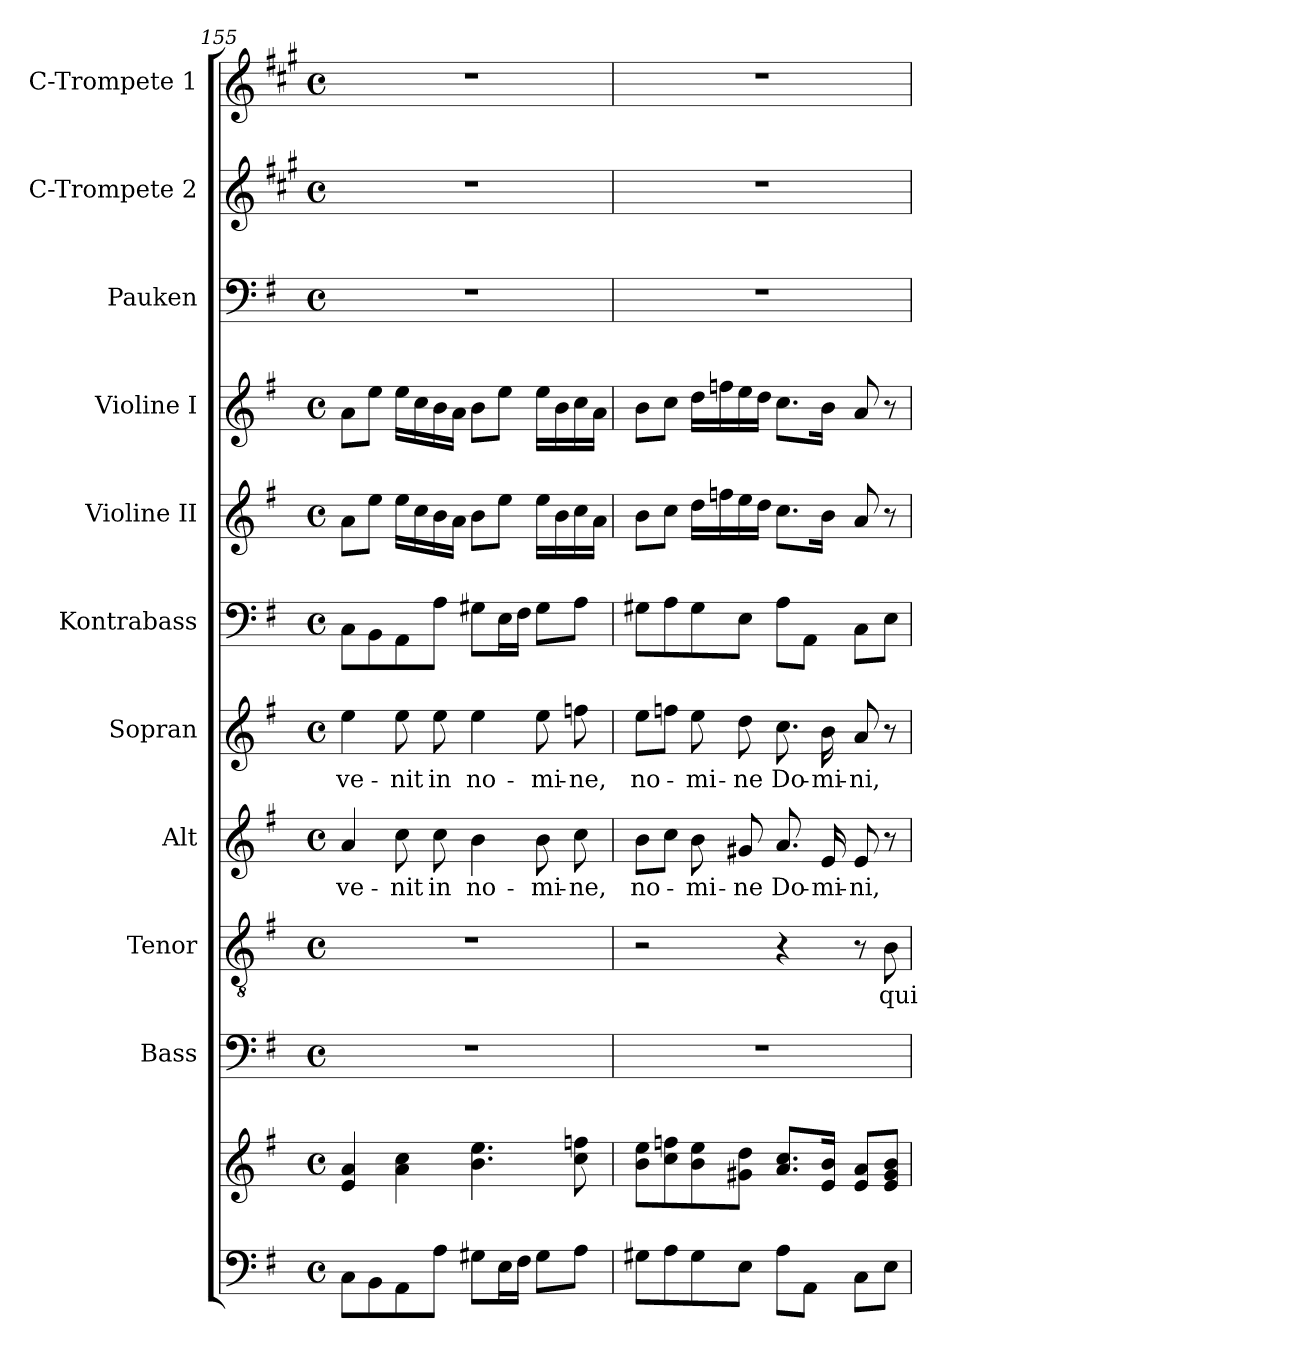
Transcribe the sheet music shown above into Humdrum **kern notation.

**kern	**kern	**kern	**kern	**text	**kern	**text	**kern	**text	**kern	**kern	**kern	**kern	**kern	**kern
*part11	*part11	*part10	*part9	*part9	*part8	*part8	*part7	*part7	*part6	*part5	*part4	*part3	*part2	*part1
*staff12	*staff11	*staff10	*staff9	*staff9	*staff8	*staff8	*staff7	*staff7	*staff6	*staff5	*staff4	*staff3	*staff2	*staff1
*	*	*I"Bass	*I"Tenor	*	*I"Alt	*	*I"Sopran	*	*I"Kontrabass	*I"Violine II	*I"Violine I	*I"Pauken	*I"C-Trompete 2	*I"C-Trompete 1
*	*	*I'B.	*I'T.	*	*I'A.	*	*I'S.	*	*I'Kb.	*I'Vl. II	*I'Vl. I	*I'Pk.	*I'C Trp. 2	*I'C Trp. 1
*clefF4	*clefG2	*clefF4	*clefGv2	*	*clefG2	*	*clefG2	*	*clefF4	*clefG2	*clefG2	*clefF4	*clefG2	*clefG2
*	*	*	*	*	*	*	*	*	*ITrd7c12	*	*	*	*ITrd1c2	*ITrd1c2
*k[f#]	*k[f#]	*k[f#]	*k[f#]	*	*k[f#]	*	*k[f#]	*	*k[f#]	*k[f#]	*k[f#]	*k[f#]	*k[f#]	*k[f#]
*G:	*G:	*G:	*G:	*	*G:	*	*G:	*	*G:	*G:	*G:	*G:	*G:	*G:
*M4/4	*M4/4	*M4/4	*M4/4	*	*M4/4	*	*M4/4	*	*M4/4	*M4/4	*M4/4	*M4/4	*M4/4	*M4/4
*met(c)	*met(c)	*met(c)	*met(c)	*	*met(c)	*	*met(c)	*	*met(c)	*met(c)	*met(c)	*met(c)	*met(c)	*met(c)
=155	=155	=155	=155	=155	=155	=155	=155	=155	=155	=155	=155	=155	=155	=155
!	!	!	!	!	!	!LO:LY:b	!	!LO:LY:b	!	!	!	!	!	!
8C\L	4e/ 4a/	1r	1r	.	4a/	ve-	4ee\	ve-	8CC\L	8a\L	8a\L	1r	1r	1r
8BB\	.	.	.	.	.	.	.	.	8BBB\	8ee\J	8ee\J	.	.	.
!	!	!	!	!	!	!LO:LY:b	!	!LO:LY:b	!	!	!	!	!	!
8AA\	4a\ 4cc\	.	.	.	8cc\	-nit	8ee\	-nit	8AAA\	16ee\LL	16ee\LL	.	.	.
.	.	.	.	.	.	.	.	.	.	16cc\	16cc\	.	.	.
!	!	!	!	!	!	!LO:LY:b	!	!LO:LY:b	!	!	!	!	!	!
8A\J	.	.	.	.	8cc\	in	8ee\	in	8AA\J	16b\	16b\	.	.	.
.	.	.	.	.	.	.	.	.	.	16a\JJ	16a\JJ	.	.	.
!	!	!	!	!	!	!LO:LY:b	!	!LO:LY:b	!	!	!	!	!	!
8G#X\L	4.b\ 4.ee\	.	.	.	4b\	no-	4ee\	no-	8GG#X\L	8b\L	8b\L	.	.	.
16E\L	.	.	.	.	.	.	.	.	16EE\L	8ee\J	8ee\J	.	.	.
16F#\JJ	.	.	.	.	.	.	.	.	16FF#\JJ	.	.	.	.	.
!	!	!	!	!	!	!LO:LY:b	!	!LO:LY:b	!	!	!	!	!	!
8G#\L	.	.	.	.	8b\	-mi-	8ee\	-mi-	8GG#\L	16ee\LL	16ee\LL	.	.	.
.	.	.	.	.	.	.	.	.	.	16b\	16b\	.	.	.
!	!	!	!	!	!	!LO:LY:b	!	!LO:LY:b	!	!	!	!	!	!
8A\J	8cc\ 8ffn\	.	.	.	8cc\	-ne,	8ffn\	-ne,	8AA\J	16cc\	16cc\	.	.	.
.	.	.	.	.	.	.	.	.	.	16a\JJ	16a\JJ	.	.	.
=156	=156	=156	=156	=156	=156	=156	=156	=156	=156	=156	=156	=156	=156	=156
!	!	!	!	!	!	!LO:LY:b	!	!LO:LY:b	!	!	!	!	!	!
8G#X\L	8b\ 8ee\L	1r	2r	.	8b\L	no-	8ee\L	no-	8GG#X\L	8b\L	8b\L	1r	1r	1r
8A\	8cc\ 8ffn\	.	.	.	8cc\J	.	8ffn\J	.	8AA\	8cc\J	8cc\J	.	.	.
!	!	!	!	!	!	!LO:LY:b	!	!LO:LY:b	!	!	!	!	!	!
8G#\	8b\ 8ee\	.	.	.	8b\	-mi-	8ee\	-mi-	8GG#\	16dd\LL	16dd\LL	.	.	.
.	.	.	.	.	.	.	.	.	.	16ffn\	16ffn\	.	.	.
!	!	!	!	!	!	!LO:LY:b	!	!LO:LY:b	!	!	!	!	!	!
8E\J	8g#X\ 8dd\J	.	.	.	8g#X/	-ne	8dd\	-ne	8EE\J	16ee\	16ee\	.	.	.
.	.	.	.	.	.	.	.	.	.	16dd\JJ	16dd\JJ	.	.	.
!	!	!	!	!	!	!LO:LY:b	!	!LO:LY:b	!	!	!	!	!	!
8A\L	8.a/ 8.cc/L	.	4r	.	8.a/	Do-	8.cc\	Do-	8AA\L	8.cc\L	8.cc\L	.	.	.
8AA\J	.	.	.	.	.	.	.	.	8AAA\J	.	.	.	.	.
!	!	!	!	!	!	!LO:LY:b	!	!LO:LY:b	!	!	!	!	!	!
.	16e/ 16b/Jk	.	.	.	16e/	-mi-	16b\	-mi-	.	16b\Jk	16b\Jk	.	.	.
!	!	!	!	!	!	!LO:LY:b	!	!LO:LY:b	!	!	!	!	!	!
8C\L	8e/ 8a/L	.	8r	.	8e/	-ni,	8a/	-ni,	8CC\L	8a/	8a/	.	.	.
!	!	!	!	!LO:LY:b	!	!	!	!	!	!	!	!	!	!
8E\J	8e/ 8g#/ 8b/J	.	8B\	qui	8r	.	8r	.	8EE\J	8r	8r	.	.	.
=	=	=	=	=	=	=	=	=	=	=	=	=	=	=
*-	*-	*-	*-	*-	*-	*-	*-	*-	*-	*-	*-	*-	*-	*-
